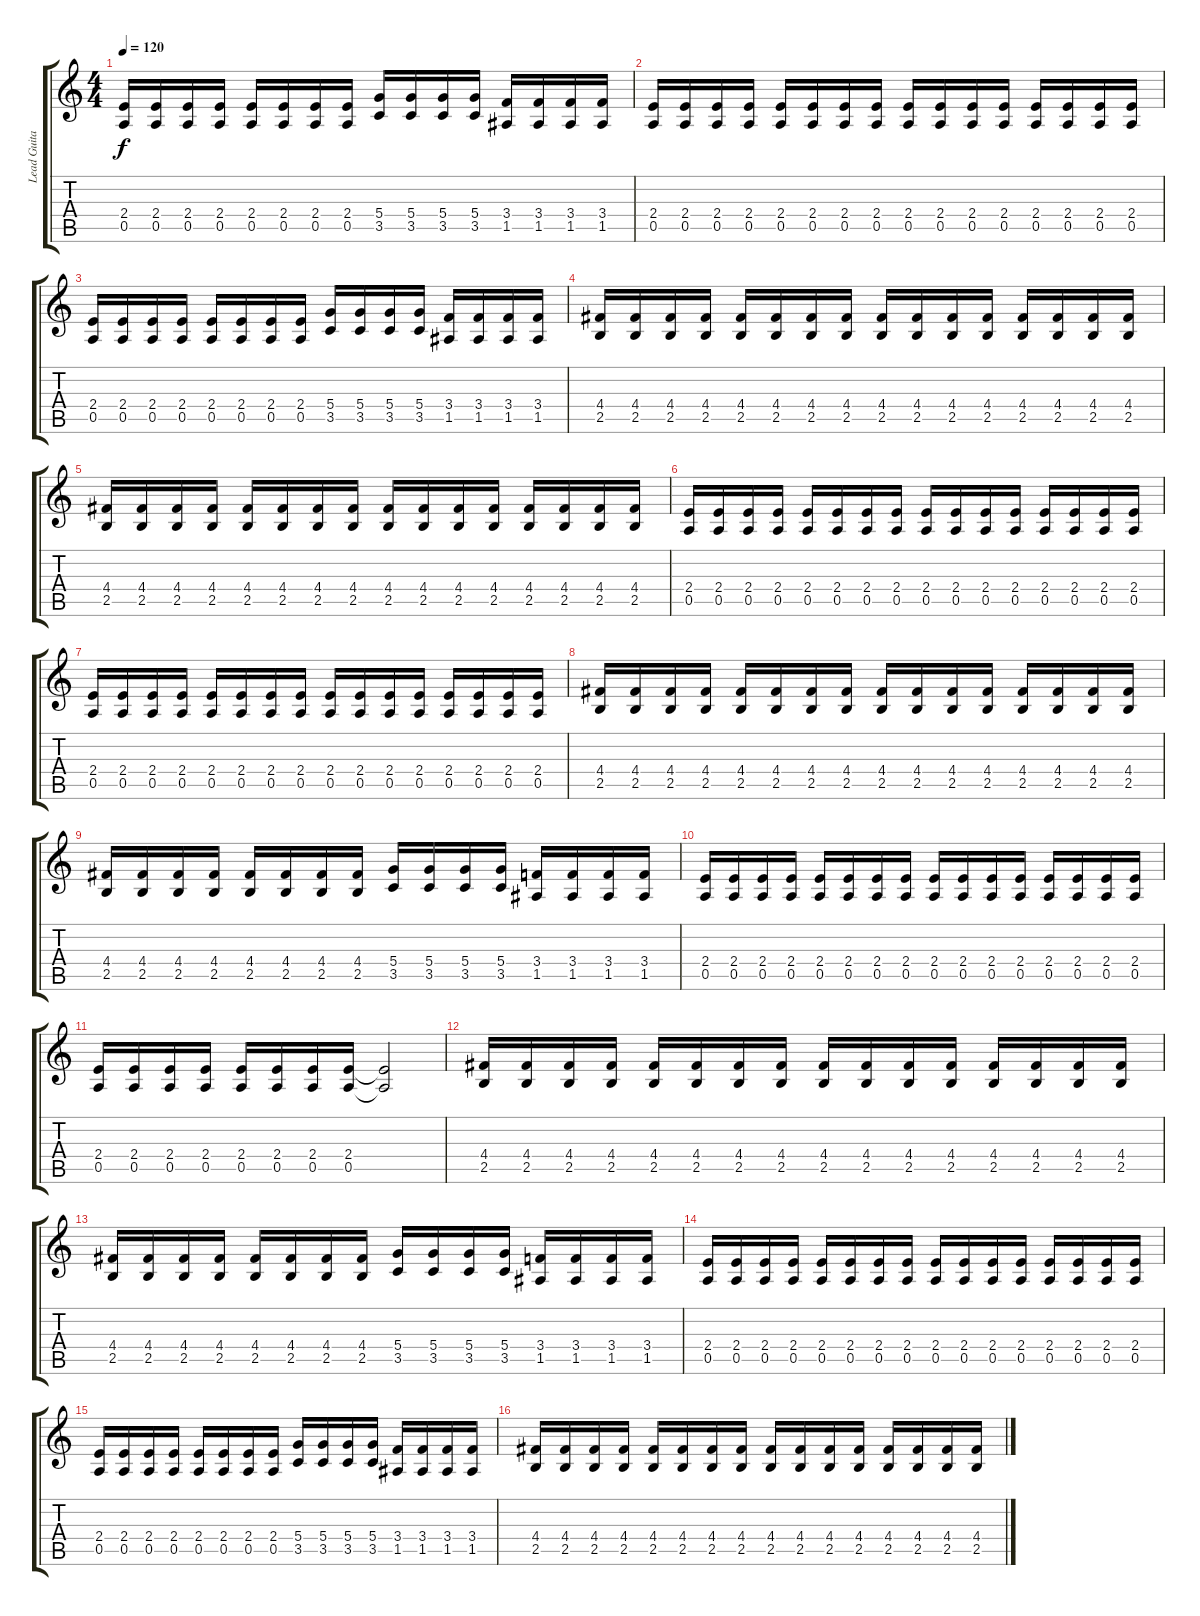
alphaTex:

\track ("Lead Guitar" "Lead Guita") {instrument distortionguitar}
\staff {score tabs}
\tuning (E4 B3 G3 D3 A2 E2) {hide}
\ts (4 4)
\tempo 120
\clef g2
\ks c
(2.4 0.5).16{dy f} (2.4 0.5).16 (2.4 0.5).16 (2.4 0.5).16 (2.4 0.5).16 (2.4 0.5).16 (2.4 0.5).16 (2.4 0.5).16 (5.4 3.5).16 (5.4 3.5).16 (5.4 3.5).16 (5.4 3.5).16 (3.4 1.5).16 (3.4 1.5).16 (3.4 1.5).16 (3.4 1.5).16 |
(2.4 0.5).16 (2.4 0.5).16 (2.4 0.5).16 (2.4 0.5).16 (2.4 0.5).16 (2.4 0.5).16 (2.4 0.5).16 (2.4 0.5).16 (2.4 0.5).16 (2.4 0.5).16 (2.4 0.5).16 (2.4 0.5).16 (2.4 0.5).16 (2.4 0.5).16 (2.4 0.5).16 (2.4 0.5).16 |
(2.4 0.5).16 (2.4 0.5).16 (2.4 0.5).16 (2.4 0.5).16 (2.4 0.5).16 (2.4 0.5).16 (2.4 0.5).16 (2.4 0.5).16 (5.4 3.5).16 (5.4 3.5).16 (5.4 3.5).16 (5.4 3.5).16 (3.4 1.5).16 (3.4 1.5).16 (3.4 1.5).16 (3.4 1.5).16 |
(4.4 2.5).16 (4.4 2.5).16 (4.4 2.5).16 (4.4 2.5).16 (4.4 2.5).16 (4.4 2.5).16 (4.4 2.5).16 (4.4 2.5).16 (4.4 2.5).16 (4.4 2.5).16 (4.4 2.5).16 (4.4 2.5).16 (4.4 2.5).16 (4.4 2.5).16 (4.4 2.5).16 (4.4 2.5).16 |
(4.4 2.5).16 (4.4 2.5).16 (4.4 2.5).16 (4.4 2.5).16 (4.4 2.5).16 (4.4 2.5).16 (4.4 2.5).16 (4.4 2.5).16 (4.4 2.5).16 (4.4 2.5).16 (4.4 2.5).16 (4.4 2.5).16 (4.4 2.5).16 (4.4 2.5).16 (4.4 2.5).16 (4.4 2.5).16 |
(2.4 0.5).16 (2.4 0.5).16 (2.4 0.5).16 (2.4 0.5).16 (2.4 0.5).16 (2.4 0.5).16 (2.4 0.5).16 (2.4 0.5).16 (2.4 0.5).16 (2.4 0.5).16 (2.4 0.5).16 (2.4 0.5).16 (2.4 0.5).16 (2.4 0.5).16 (2.4 0.5).16 (2.4 0.5).16 |
(2.4 0.5).16 (2.4 0.5).16 (2.4 0.5).16 (2.4 0.5).16 (2.4 0.5).16 (2.4 0.5).16 (2.4 0.5).16 (2.4 0.5).16 (2.4 0.5).16 (2.4 0.5).16 (2.4 0.5).16 (2.4 0.5).16 (2.4 0.5).16 (2.4 0.5).16 (2.4 0.5).16 (2.4 0.5).16 |
(4.4 2.5).16 (4.4 2.5).16 (4.4 2.5).16 (4.4 2.5).16 (4.4 2.5).16 (4.4 2.5).16 (4.4 2.5).16 (4.4 2.5).16 (4.4 2.5).16 (4.4 2.5).16 (4.4 2.5).16 (4.4 2.5).16 (4.4 2.5).16 (4.4 2.5).16 (4.4 2.5).16 (4.4 2.5).16 |
(4.4 2.5).16 (4.4 2.5).16 (4.4 2.5).16 (4.4 2.5).16 (4.4 2.5).16 (4.4 2.5).16 (4.4 2.5).16 (4.4 2.5).16 (5.4 3.5).16 (5.4 3.5).16 (5.4 3.5).16 (5.4 3.5).16 (3.4 1.5).16 (3.4 1.5).16 (3.4 1.5).16 (3.4 1.5).16 |
(2.4 0.5).16 (2.4 0.5).16 (2.4 0.5).16 (2.4 0.5).16 (2.4 0.5).16 (2.4 0.5).16 (2.4 0.5).16 (2.4 0.5).16 (2.4 0.5).16 (2.4 0.5).16 (2.4 0.5).16 (2.4 0.5).16 (2.4 0.5).16 (2.4 0.5).16 (2.4 0.5).16 (2.4 0.5).16 |
(2.4 0.5).16 (2.4 0.5).16 (2.4 0.5).16 (2.4 0.5).16 (2.4 0.5).16 (2.4 0.5).16 (2.4 0.5).16 (2.4 0.5).16 (2.4{t} 0.5{t}).2 |
(4.4 2.5).16 (4.4 2.5).16 (4.4 2.5).16 (4.4 2.5).16 (4.4 2.5).16 (4.4 2.5).16 (4.4 2.5).16 (4.4 2.5).16 (4.4 2.5).16 (4.4 2.5).16 (4.4 2.5).16 (4.4 2.5).16 (4.4 2.5).16 (4.4 2.5).16 (4.4 2.5).16 (4.4 2.5).16 |
(4.4 2.5).16 (4.4 2.5).16 (4.4 2.5).16 (4.4 2.5).16 (4.4 2.5).16 (4.4 2.5).16 (4.4 2.5).16 (4.4 2.5).16 (5.4 3.5).16 (5.4 3.5).16 (5.4 3.5).16 (5.4 3.5).16 (3.4 1.5).16 (3.4 1.5).16 (3.4 1.5).16 (3.4 1.5).16 |
(2.4 0.5).16 (2.4 0.5).16 (2.4 0.5).16 (2.4 0.5).16 (2.4 0.5).16 (2.4 0.5).16 (2.4 0.5).16 (2.4 0.5).16 (2.4 0.5).16 (2.4 0.5).16 (2.4 0.5).16 (2.4 0.5).16 (2.4 0.5).16 (2.4 0.5).16 (2.4 0.5).16 (2.4 0.5).16 |
(2.4 0.5).16 (2.4 0.5).16 (2.4 0.5).16 (2.4 0.5).16 (2.4 0.5).16 (2.4 0.5).16 (2.4 0.5).16 (2.4 0.5).16 (5.4 3.5).16 (5.4 3.5).16 (5.4 3.5).16 (5.4 3.5).16 (3.4 1.5).16 (3.4 1.5).16 (3.4 1.5).16 (3.4 1.5).16 |
(4.4 2.5).16 (4.4 2.5).16 (4.4 2.5).16 (4.4 2.5).16 (4.4 2.5).16 (4.4 2.5).16 (4.4 2.5).16 (4.4 2.5).16 (4.4 2.5).16 (4.4 2.5).16 (4.4 2.5).16 (4.4 2.5).16 (4.4 2.5).16 (4.4 2.5).16 (4.4 2.5).16 (4.4 2.5).16
